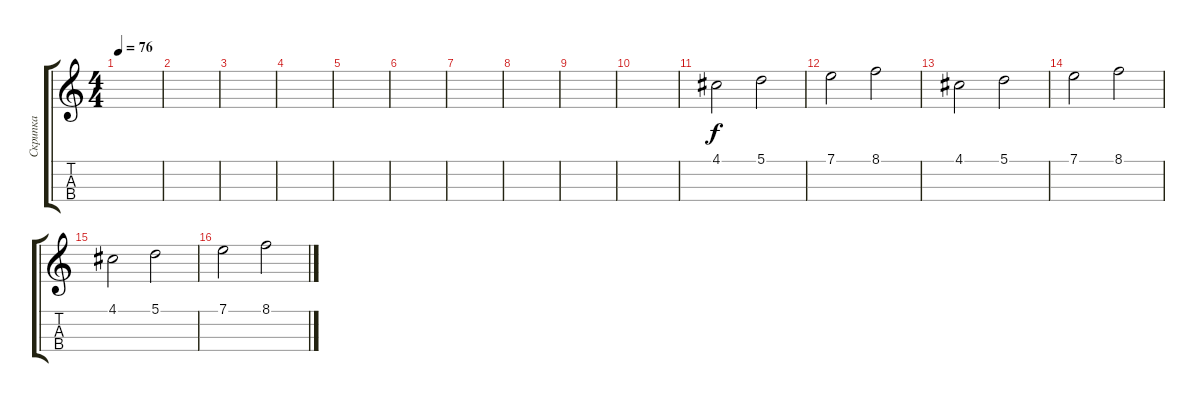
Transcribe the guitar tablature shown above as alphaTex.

\track ("Скрипка" "Скрипка") {instrument choiraahs}
\staff {score tabs}
\tuning (A4 D4 G3 C3) {hide}
\ts (4 4)
\tempo 76
\clef g2
\ks c
|
|
|
|
|
|
|
|
|
|
4.1.2 5.1.2 |
7.1.2 8.1.2 |
4.1.2 5.1.2 |
7.1.2 8.1.2 |
4.1.2 5.1.2 |
7.1.2 8.1.2
